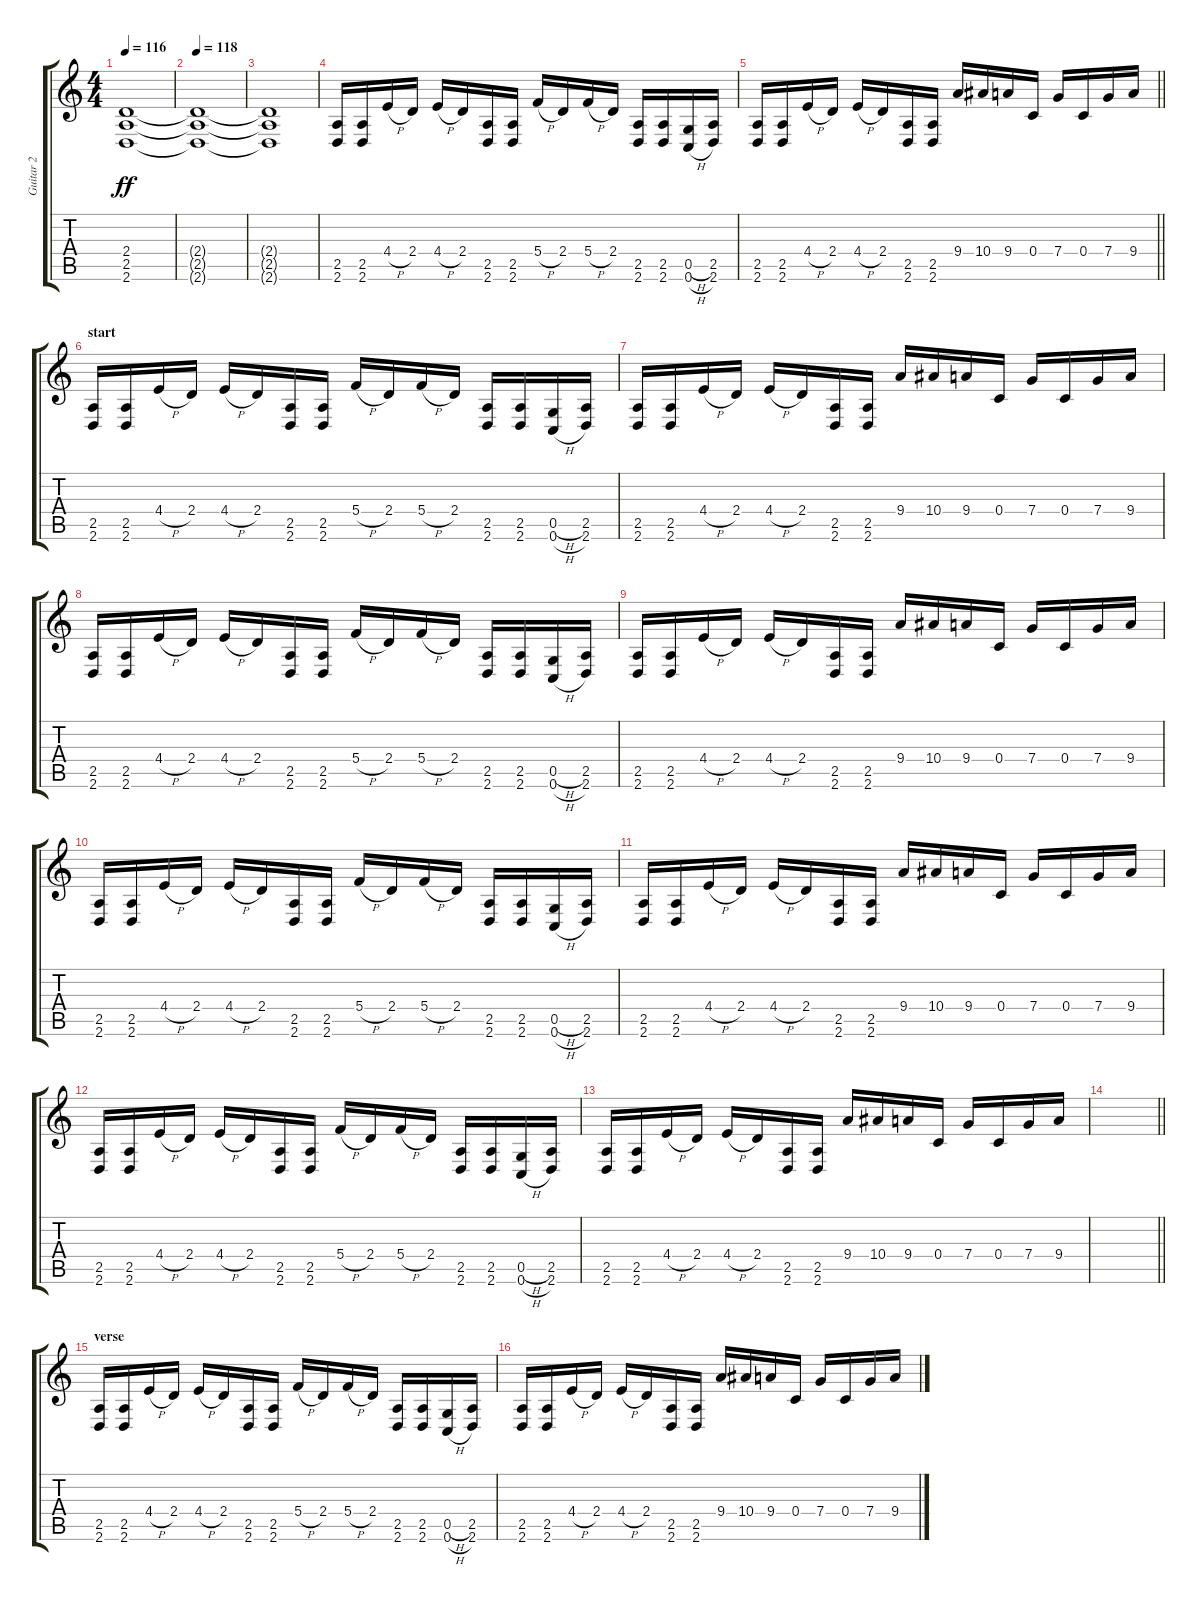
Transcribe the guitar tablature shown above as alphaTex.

\track ("Guitar 2" "Guitar 2") {instrument distortionguitar}
\staff {score tabs}
\tuning (D4 A3 F3 C3 G2 C2) {hide}
\ts (4 4)
\tempo 116
\clef g2
\ks c
(2.4{t} 2.5{t} 2.6{t}).1{dy ff} |
\tempo 118
(2.4{t} 2.5{t} 2.6{t}).1 |
(2.4{t} 2.5{t} 2.6{t}).1 |
(2.5 2.6).16 (2.5 2.6).16 4.4{h}.16 2.4.16 4.4{h}.16 2.4.16 (2.5 2.6).16 (2.5 2.6).16 5.4{h}.16 2.4.16 5.4{h}.16 2.4.16 (2.5 2.6).16 (2.5 2.6).16 (0.5{h} 0.6{h}).16 (2.5 2.6).16 |
\barLineRight lightlight
(2.5 2.6).16 (2.5 2.6).16 4.4{h}.16 2.4.16 4.4{h}.16 2.4.16 (2.5 2.6).16 (2.5 2.6).16 9.4.16 10.4.16 9.4.16 0.4.16 7.4.16 0.4.16 7.4.16 9.4.16 |
\section ("" "start")
(2.5 2.6).16 (2.5 2.6).16 4.4{h}.16 2.4.16 4.4{h}.16 2.4.16 (2.5 2.6).16 (2.5 2.6).16 5.4{h}.16 2.4.16 5.4{h}.16 2.4.16 (2.5 2.6).16 (2.5 2.6).16 (0.5{h} 0.6{h}).16 (2.5 2.6).16 |
(2.5 2.6).16 (2.5 2.6).16 4.4{h}.16 2.4.16 4.4{h}.16 2.4.16 (2.5 2.6).16 (2.5 2.6).16 9.4.16 10.4.16 9.4.16 0.4.16 7.4.16 0.4.16 7.4.16 9.4.16 |
(2.5 2.6).16 (2.5 2.6).16 4.4{h}.16 2.4.16 4.4{h}.16 2.4.16 (2.5 2.6).16 (2.5 2.6).16 5.4{h}.16 2.4.16 5.4{h}.16 2.4.16 (2.5 2.6).16 (2.5 2.6).16 (0.5{h} 0.6{h}).16 (2.5 2.6).16 |
(2.5 2.6).16 (2.5 2.6).16 4.4{h}.16 2.4.16 4.4{h}.16 2.4.16 (2.5 2.6).16 (2.5 2.6).16 9.4.16 10.4.16 9.4.16 0.4.16 7.4.16 0.4.16 7.4.16 9.4.16 |
(2.5 2.6).16 (2.5 2.6).16 4.4{h}.16 2.4.16 4.4{h}.16 2.4.16 (2.5 2.6).16 (2.5 2.6).16 5.4{h}.16 2.4.16 5.4{h}.16 2.4.16 (2.5 2.6).16 (2.5 2.6).16 (0.5{h} 0.6{h}).16 (2.5 2.6).16 |
(2.5 2.6).16 (2.5 2.6).16 4.4{h}.16 2.4.16 4.4{h}.16 2.4.16 (2.5 2.6).16 (2.5 2.6).16 9.4.16 10.4.16 9.4.16 0.4.16 7.4.16 0.4.16 7.4.16 9.4.16 |
(2.5 2.6).16 (2.5 2.6).16 4.4{h}.16 2.4.16 4.4{h}.16 2.4.16 (2.5 2.6).16 (2.5 2.6).16 5.4{h}.16 2.4.16 5.4{h}.16 2.4.16 (2.5 2.6).16 (2.5 2.6).16 (0.5{h} 0.6{h}).16 (2.5 2.6).16 |
(2.5 2.6).16 (2.5 2.6).16 4.4{h}.16 2.4.16 4.4{h}.16 2.4.16 (2.5 2.6).16 (2.5 2.6).16 9.4.16 10.4.16 9.4.16 0.4.16 7.4.16 0.4.16 7.4.16 9.4.16 |
\barLineRight lightlight
|
\section ("" "verse")
(2.5 2.6).16 (2.5 2.6).16 4.4{h}.16 2.4.16 4.4{h}.16 2.4.16 (2.5 2.6).16 (2.5 2.6).16 5.4{h}.16 2.4.16 5.4{h}.16 2.4.16 (2.5 2.6).16 (2.5 2.6).16 (0.5{h} 0.6{h}).16 (2.5 2.6).16 |
(2.5 2.6).16 (2.5 2.6).16 4.4{h}.16 2.4.16 4.4{h}.16 2.4.16 (2.5 2.6).16 (2.5 2.6).16 9.4.16 10.4.16 9.4.16 0.4.16 7.4.16 0.4.16 7.4.16 9.4.16
